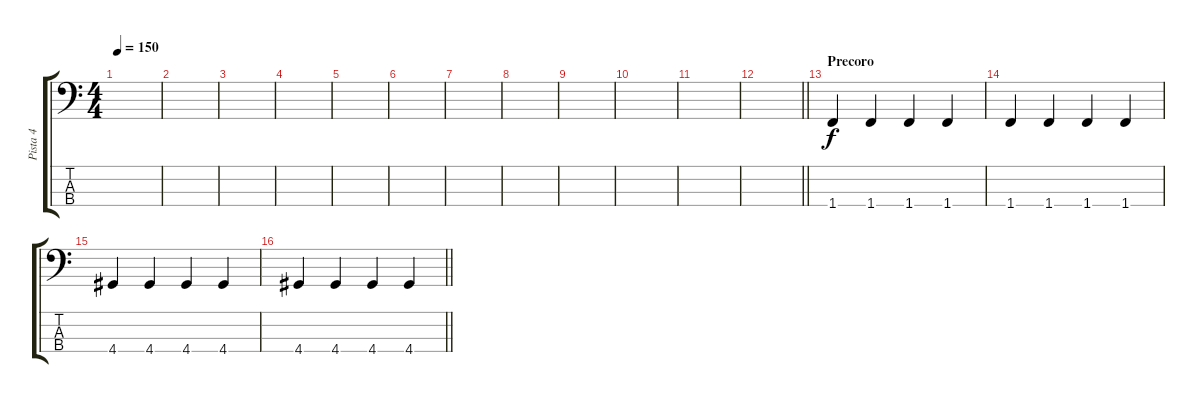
\track ("Pista 4" "Pista 4") {instrument electricbassfinger}
\staff {score tabs}
\tuning (G2 D2 A1 E1) {hide}
\ts (4 4)
\tempo 150
\clef f4
\ks c
|
|
|
|
|
|
|
|
|
|
|
\barLineRight lightlight
|
\section ("" "Precoro")
1.4.4{volume 16} 1.4.4 1.4.4 1.4.4 |
1.4.4 1.4.4 1.4.4 1.4.4 |
4.4.4 4.4.4 4.4.4 4.4.4 |
\barLineRight lightlight
4.4.4 4.4.4 4.4.4 4.4.4
